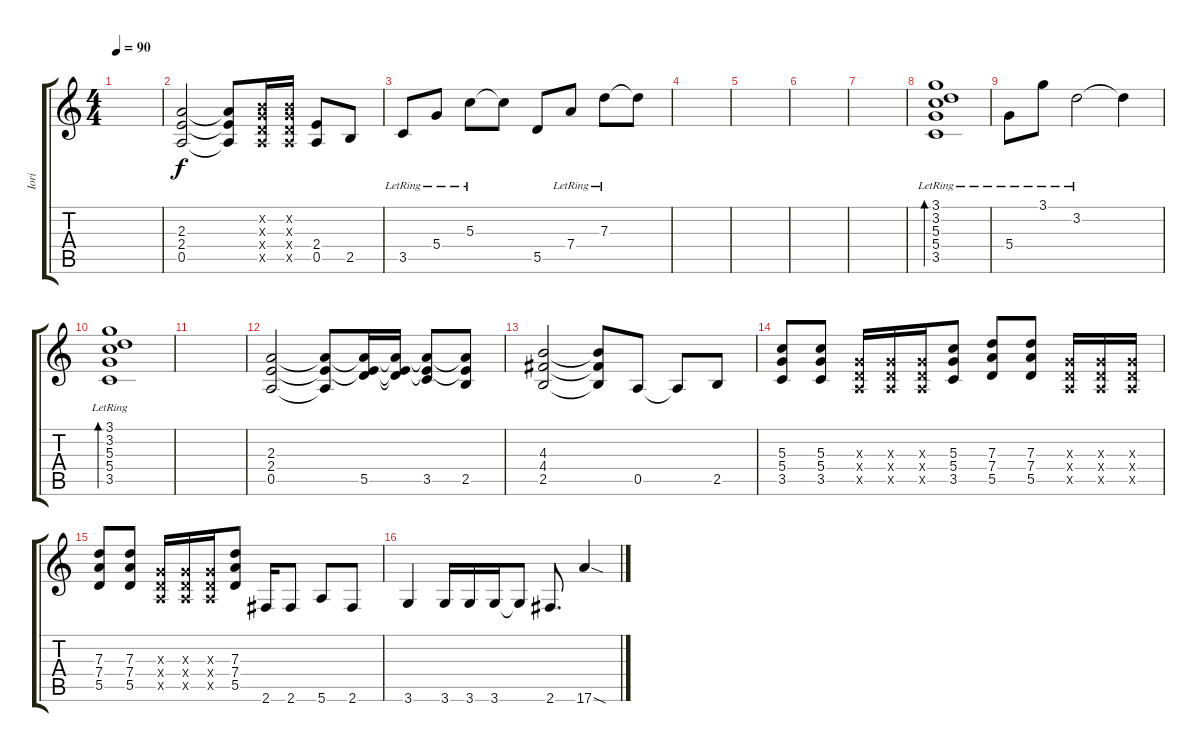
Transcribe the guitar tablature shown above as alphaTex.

\track ("Iori" "Iori") {instrument distortionguitar}
\staff {score tabs}
\tuning (E4 B3 G3 D3 A2 E2) {hide}
\ts (4 4)
\tempo 90
\clef g2
\ks c
|
(2.3 2.4 0.5).2{volume 16 balance 0 instrument distortionguitar} (2.3{t} 2.4{t} 0.5{t}).8 (0.2{x} 0.3{x} 0.4{x} 0.5{x}).16 (0.2{x} 0.3{x} 0.4{x} 0.5{x}).16 (2.4 0.5).8 2.5.8 |
3.5{lr}.8 5.4{lr}.8 5.3{lr}.8 5.3{t}.8 5.5.8 7.4{lr}.8 7.3{lr}.8 7.3{t}.8 |
|
|
|
|
(3.1{lr} 3.2{lr} 5.3{lr} 5.4{lr} 3.5{lr}).1{bd 60 balance 0 instrument electricguitarclean} |
5.4{lr}.8 3.1{lr}.8 3.2{lr}.2 3.2{t}.4 |
(3.1{lr} 3.2{lr} 5.3{lr} 5.4{lr} 3.5{lr}).1{bd 60} |
|
(2.3 2.4 0.5).2{volume 16 balance 0 instrument distortionguitar} (2.3{t} 2.4{t} 0.5{t}).8 (2.3{t} 2.4{t} 5.5).16 (2.3{t} 2.4{t} 5.5{t}).16 (2.3{t} 2.4{t} 3.5).8 (2.3{t} 2.4{t} 2.5).8 |
(4.3 4.4 2.5).2 (4.3{t} 4.4{t} 2.5{t}).8 0.5.8 0.5{t}.8 2.5.8 |
(5.3 5.4 3.5).8 (5.3 5.4 3.5).8 (0.3{x} 0.4{x} 0.5{x}).16 (0.3{x} 0.4{x} 0.5{x}).16 (0.3{x} 0.4{x} 0.5{x}).16 (5.3 5.4 3.5).8 (7.3 7.4 5.5).8 (7.3 7.4 5.5).8 (0.3{x} 0.4{x} 0.5{x}).16 (0.3{x} 0.4{x} 0.5{x}).16 (0.3{x} 0.4{x} 0.5{x}).16 |
(7.3 7.4 5.5).8 (7.3 7.4 5.5).8 (0.3{x} 0.4{x} 0.5{x}).16 (0.3{x} 0.4{x} 0.5{x}).16 (0.3{x} 0.4{x} 0.5{x}).16 (7.3 7.4 5.5).8 2.6.16 2.6.8 5.6.8 2.6.8 |
3.6.4 3.6.16 3.6.16 3.6.16 3.6{t}.8 2.6.8{d} 17.6{sod}.4
